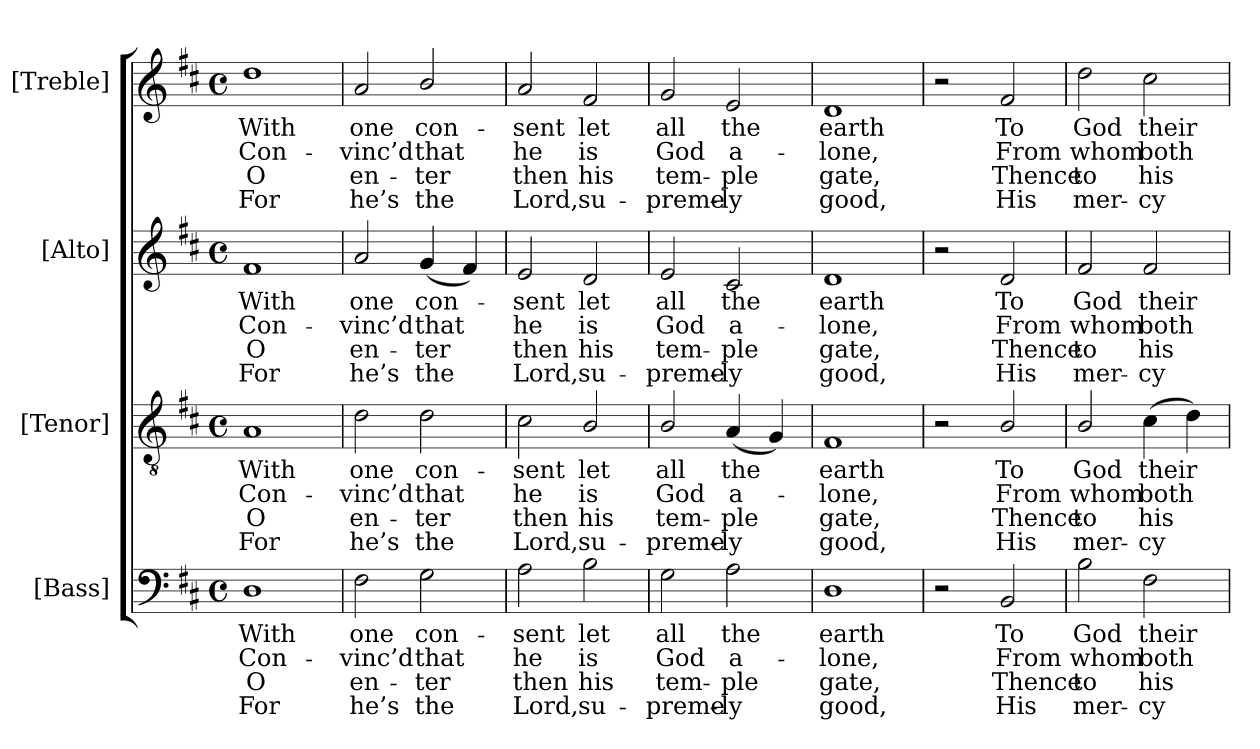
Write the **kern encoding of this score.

**kern	**text	**text	**text	**text	**kern	**text	**text	**text	**text	**kern	**text	**text	**text	**text	**kern	**text	**text	**text	**text
*part4	*part4	*part4	*part4	*part4	*part3	*part3	*part3	*part3	*part3	*part2	*part2	*part2	*part2	*part2	*part1	*part1	*part1	*part1	*part1
*staff4	*staff4	*staff4	*staff4	*staff4	*staff3	*staff3	*staff3	*staff3	*staff3	*staff2	*staff2	*staff2	*staff2	*staff2	*staff1	*staff1	*staff1	*staff1	*staff1
*I"[Bass]	*	*	*	*	*I"[Tenor]	*	*	*	*	*I"[Alto]	*	*	*	*	*I"[Treble]	*	*	*	*
!!LO:PB:g=z
*clefF4	*	*	*	*	*clefGv2	*	*	*	*	*clefG2	*	*	*	*	*clefG2	*	*	*	*
*	*	*	*	*	*ITrd7c12	*	*	*	*	*	*	*	*	*	*	*	*	*	*
*k[f#c#]	*	*	*	*	*k[f#c#]	*	*	*	*	*k[f#c#]	*	*	*	*	*k[f#c#]	*	*	*	*
*D:	*	*	*	*	*D:	*	*	*	*	*D:	*	*	*	*	*D:	*	*	*	*
*M4/4	*	*	*	*	*M4/4	*	*	*	*	*M4/4	*	*	*	*	*M4/4	*	*	*	*
*met(c)	*	*	*	*	*met(c)	*	*	*	*	*met(c)	*	*	*	*	*met(c)	*	*	*	*
=1	=1	=1	=1	=1	=1	=1	=1	=1	=1	=1	=1	=1	=1	=1	=1	=1	=1	=1	=1
!	!LO:LY:b:color=#000000	!LO:LY:b:color=#000000	!LO:LY:b:color=#000000	!LO:LY:b:color=#000000	!	!	!	!	!	!	!	!	!	!	!	!	!	!	!
!	!	!	!	!	!	!LO:LY:b:color=#000000	!LO:LY:b:color=#000000	!LO:LY:b:color=#000000	!LO:LY:b:color=#000000	!	!	!	!	!	!	!	!	!	!
!	!	!	!	!	!	!	!	!	!	!	!LO:LY:b:color=#000000	!LO:LY:b:color=#000000	!LO:LY:b:color=#000000	!LO:LY:b:color=#000000	!	!	!	!	!
!	!	!	!	!	!	!	!	!	!	!	!	!	!	!	!	!LO:LY:b:color=#000000	!LO:LY:b:color=#000000	!LO:LY:b:color=#000000	!LO:LY:b:color=#000000
1Di	With	Con-	O	For	1AAi	With	Con-	O	For	1f#i	With	Con-	O	For	1ddi	With	Con-	O	For
=2	=2	=2	=2	=2	=2	=2	=2	=2	=2	=2	=2	=2	=2	=2	=2	=2	=2	=2	=2
!	!LO:LY:b:color=#000000	!LO:LY:b:color=#000000	!LO:LY:b:color=#000000	!LO:LY:b:color=#000000	!	!	!	!	!	!	!	!	!	!	!	!	!	!	!
!	!	!	!	!	!	!LO:LY:b:color=#000000	!LO:LY:b:color=#000000	!LO:LY:b:color=#000000	!LO:LY:b:color=#000000	!	!	!	!	!	!	!	!	!	!
!	!	!	!	!	!	!	!	!	!	!	!LO:LY:b:color=#000000	!LO:LY:b:color=#000000	!LO:LY:b:color=#000000	!LO:LY:b:color=#000000	!	!	!	!	!
!	!	!	!	!	!	!	!	!	!	!	!	!	!	!	!	!LO:LY:b:color=#000000	!LO:LY:b:color=#000000	!LO:LY:b:color=#000000	!LO:LY:b:color=#000000
2F#i\	one	-vinc’d	en-	-he’s	2Di\	one	-vinc’d	en-	-he’s	2ai/	one	-vinc’d	en-	-he’s	2ai/	one	-vinc’d	en-	-he’s
!	!LO:LY:b:color=#000000	!LO:LY:b:color=#000000	!LO:LY:b:color=#000000	!LO:LY:b:color=#000000	!	!	!	!	!	!	!	!	!	!	!	!	!	!	!
!	!	!	!	!	!	!LO:LY:b:color=#000000	!LO:LY:b:color=#000000	!LO:LY:b:color=#000000	!LO:LY:b:color=#000000	!	!	!	!	!	!	!	!	!	!
!	!	!	!	!	!	!	!	!	!	!	!LO:LY:b:color=#000000	!LO:LY:b:color=#000000	!LO:LY:b:color=#000000	!LO:LY:b:color=#000000	!	!	!	!	!
!	!	!	!	!	!	!	!	!	!	!	!	!	!	!	!	!LO:LY:b:color=#000000	!LO:LY:b:color=#000000	!LO:LY:b:color=#000000	!LO:LY:b:color=#000000
2Gi\	con-	that	ter	the	2Di\	con-	that	ter	the	(4gi/	con-	that	ter	the	2bi/	con-	that	ter	the
.	.	.	.	.	.	.	.	.	.	4f#i/)	.	.	.	.	.	.	.	.	.
=3	=3	=3	=3	=3	=3	=3	=3	=3	=3	=3	=3	=3	=3	=3	=3	=3	=3	=3	=3
!	!LO:LY:b:color=#000000	!LO:LY:b:color=#000000	!LO:LY:b:color=#000000	!LO:LY:b:color=#000000	!	!	!	!	!	!	!	!	!	!	!	!	!	!	!
!	!	!	!	!	!	!LO:LY:b:color=#000000	!LO:LY:b:color=#000000	!LO:LY:b:color=#000000	!LO:LY:b:color=#000000	!	!	!	!	!	!	!	!	!	!
!	!	!	!	!	!	!	!	!	!	!	!LO:LY:b:color=#000000	!LO:LY:b:color=#000000	!LO:LY:b:color=#000000	!LO:LY:b:color=#000000	!	!	!	!	!
!	!	!	!	!	!	!	!	!	!	!	!	!	!	!	!	!LO:LY:b:color=#000000	!LO:LY:b:color=#000000	!LO:LY:b:color=#000000	!LO:LY:b:color=#000000
2Ai\	-sent	he	then	Lord,	2C#i\	-sent	he	then	Lord,	2ei/	-sent	he	then	Lord,	2ai/	-sent	he	then	Lord,
!	!LO:LY:b:color=#000000	!LO:LY:b:color=#000000	!LO:LY:b:color=#000000	!LO:LY:b:color=#000000	!	!	!	!	!	!	!	!	!	!	!	!	!	!	!
!	!	!	!	!	!	!LO:LY:b:color=#000000	!LO:LY:b:color=#000000	!LO:LY:b:color=#000000	!LO:LY:b:color=#000000	!	!	!	!	!	!	!	!	!	!
!	!	!	!	!	!	!	!	!	!	!	!LO:LY:b:color=#000000	!LO:LY:b:color=#000000	!LO:LY:b:color=#000000	!LO:LY:b:color=#000000	!	!	!	!	!
!	!	!	!	!	!	!	!	!	!	!	!	!	!	!	!	!LO:LY:b:color=#000000	!LO:LY:b:color=#000000	!LO:LY:b:color=#000000	!LO:LY:b:color=#000000
2Bi\	let	is	his	su-	2BBi/	let	is	his	su-	2di/	let	is	his	su-	2f#i/	let	is	his	su-
=4	=4	=4	=4	=4	=4	=4	=4	=4	=4	=4	=4	=4	=4	=4	=4	=4	=4	=4	=4
!	!LO:LY:b:color=#000000	!LO:LY:b:color=#000000	!LO:LY:b:color=#000000	!LO:LY:b:color=#000000	!	!	!	!	!	!	!	!	!	!	!	!	!	!	!
!	!	!	!	!	!	!LO:LY:b:color=#000000	!LO:LY:b:color=#000000	!LO:LY:b:color=#000000	!LO:LY:b:color=#000000	!	!	!	!	!	!	!	!	!	!
!	!	!	!	!	!	!	!	!	!	!	!LO:LY:b:color=#000000	!LO:LY:b:color=#000000	!LO:LY:b:color=#000000	!LO:LY:b:color=#000000	!	!	!	!	!
!	!	!	!	!	!	!	!	!	!	!	!	!	!	!	!	!LO:LY:b:color=#000000	!LO:LY:b:color=#000000	!LO:LY:b:color=#000000	!LO:LY:b:color=#000000
2Gi\	all	God	-tem-	-preme-	2BBi/	all	God	-tem-	-preme-	2ei/	all	God	-tem-	-preme-	2gi/	all	God	-tem-	-preme-
!	!LO:LY:b:color=#000000	!LO:LY:b:color=#000000	!LO:LY:b:color=#000000	!LO:LY:b:color=#000000	!	!	!	!	!	!	!	!	!	!	!	!	!	!	!
!	!	!	!	!	!	!LO:LY:b:color=#000000	!LO:LY:b:color=#000000	!LO:LY:b:color=#000000	!LO:LY:b:color=#000000	!	!	!	!	!	!	!	!	!	!
!	!	!	!	!	!	!	!	!	!	!	!LO:LY:b:color=#000000	!LO:LY:b:color=#000000	!LO:LY:b:color=#000000	!LO:LY:b:color=#000000	!	!	!	!	!
!	!	!	!	!	!	!	!	!	!	!	!	!	!	!	!	!LO:LY:b:color=#000000	!LO:LY:b:color=#000000	!LO:LY:b:color=#000000	!LO:LY:b:color=#000000
2Ai\	the	a-	-ple	ly	(4AAi/	the	a-	-ple	ly	2c#i/	the	a-	-ple	ly	2ei/	the	a-	-ple	ly
.	.	.	.	.	4GGi/)	.	.	.	.	.	.	.	.	.	.	.	.	.	.
=5	=5	=5	=5	=5	=5	=5	=5	=5	=5	=5	=5	=5	=5	=5	=5	=5	=5	=5	=5
!	!LO:LY:b:color=#000000	!LO:LY:b:color=#000000	!LO:LY:b:color=#000000	!LO:LY:b:color=#000000	!	!	!	!	!	!	!	!	!	!	!	!	!	!	!
!	!	!	!	!	!	!LO:LY:b:color=#000000	!LO:LY:b:color=#000000	!LO:LY:b:color=#000000	!LO:LY:b:color=#000000	!	!	!	!	!	!	!	!	!	!
!	!	!	!	!	!	!	!	!	!	!	!LO:LY:b:color=#000000	!LO:LY:b:color=#000000	!LO:LY:b:color=#000000	!LO:LY:b:color=#000000	!	!	!	!	!
!	!	!	!	!	!	!	!	!	!	!	!	!	!	!	!	!LO:LY:b:color=#000000	!LO:LY:b:color=#000000	!LO:LY:b:color=#000000	!LO:LY:b:color=#000000
1Di	earth	-lone,	gate,	good,	1FF#i	earth	-lone,	gate,	good,	1di	earth	-lone,	gate,	good,	1di	earth	-lone,	gate,	good,
=6	=6	=6	=6	=6	=6	=6	=6	=6	=6	=6	=6	=6	=6	=6	=6	=6	=6	=6	=6
2r	.	.	.	.	2r	.	.	.	.	2r	.	.	.	.	2r	.	.	.	.
!	!LO:LY:b:color=#000000	!LO:LY:b:color=#000000	!LO:LY:b:color=#000000	!LO:LY:b:color=#000000	!	!	!	!	!	!	!	!	!	!	!	!	!	!	!
!	!	!	!	!	!	!LO:LY:b:color=#000000	!LO:LY:b:color=#000000	!LO:LY:b:color=#000000	!LO:LY:b:color=#000000	!	!	!	!	!	!	!	!	!	!
!	!	!	!	!	!	!	!	!	!	!	!LO:LY:b:color=#000000	!LO:LY:b:color=#000000	!LO:LY:b:color=#000000	!LO:LY:b:color=#000000	!	!	!	!	!
!	!	!	!	!	!	!	!	!	!	!	!	!	!	!	!	!LO:LY:b:color=#000000	!LO:LY:b:color=#000000	!LO:LY:b:color=#000000	!LO:LY:b:color=#000000
2BBi/	To	From	Thence	His	2BBi/	To	From	Thence	His	2di/	To	From	Thence	His	2f#i/	To	From	Thence	His
=7	=7	=7	=7	=7	=7	=7	=7	=7	=7	=7	=7	=7	=7	=7	=7	=7	=7	=7	=7
!	!LO:LY:b:color=#000000	!LO:LY:b:color=#000000	!LO:LY:b:color=#000000	!LO:LY:b:color=#000000	!	!	!	!	!	!	!	!	!	!	!	!	!	!	!
!	!	!	!	!	!	!LO:LY:b:color=#000000	!LO:LY:b:color=#000000	!LO:LY:b:color=#000000	!LO:LY:b:color=#000000	!	!	!	!	!	!	!	!	!	!
!	!	!	!	!	!	!	!	!	!	!	!LO:LY:b:color=#000000	!LO:LY:b:color=#000000	!LO:LY:b:color=#000000	!LO:LY:b:color=#000000	!	!	!	!	!
!	!	!	!	!	!	!	!	!	!	!	!	!	!	!	!	!LO:LY:b:color=#000000	!LO:LY:b:color=#000000	!LO:LY:b:color=#000000	!LO:LY:b:color=#000000
2Bi\	God	whom	to	mer-	2BBi/	God	whom	to	mer-	2f#i/	God	whom	to	mer-	2ddi\	God	whom	to	mer-
!	!LO:LY:b:color=#000000	!LO:LY:b:color=#000000	!LO:LY:b:color=#000000	!LO:LY:b:color=#000000	!	!	!	!	!	!	!	!	!	!	!	!	!	!	!
!	!	!	!	!	!	!LO:LY:b:color=#000000	!LO:LY:b:color=#000000	!LO:LY:b:color=#000000	!LO:LY:b:color=#000000	!	!	!	!	!	!	!	!	!	!
!	!	!	!	!	!	!	!	!	!	!	!LO:LY:b:color=#000000	!LO:LY:b:color=#000000	!LO:LY:b:color=#000000	!LO:LY:b:color=#000000	!	!	!	!	!
!	!	!	!	!	!	!	!	!	!	!	!	!	!	!	!	!LO:LY:b:color=#000000	!LO:LY:b:color=#000000	!LO:LY:b:color=#000000	!LO:LY:b:color=#000000
2F#i\	their	both	-his	cy	(4C#i\	their	both	-his	cy	2f#i/	their	both	-his	cy	2cc#i\	their	both	-his	cy
.	.	.	.	.	4Di\)	.	.	.	.	.	.	.	.	.	.	.	.	.	.
=	=	=	=	=	=	=	=	=	=	=	=	=	=	=	=	=	=	=	=
*-	*-	*-	*-	*-	*-	*-	*-	*-	*-	*-	*-	*-	*-	*-	*-	*-	*-	*-	*-
